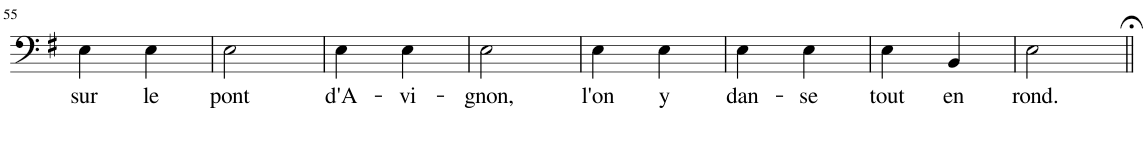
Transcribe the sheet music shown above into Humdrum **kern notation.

**kern	**text
*part1	*part1
*staff1	*staff1
*I"Bass	*
!!LO:PB:g=z
*clefF4	*
*k[f#]	*
*M2/4	*
=55	=55
!	!LO:LY:b
4E\	sur
!	!LO:LY:b
4E\	le
=56	=56
!	!LO:LY:b
2E\	pont
=57	=57
!	!LO:LY:b
4E\	d'A-
!	!LO:LY:b
4E\	-vi-
=58	=58
!	!LO:LY:b
2E\	-gnon,
=59	=59
!	!LO:LY:b
4E\	l'on
!	!LO:LY:b
4E\	y
=60	=60
!	!LO:LY:b
4E\	dan-
!	!LO:LY:b
4E\	-se
=61	=61
!	!LO:LY:b
4E\	tout
!	!LO:LY:b
4BB/	en
=62	=62
!	!LO:LY:b
2E;<\	rond.
=||	=||
*-	*-
